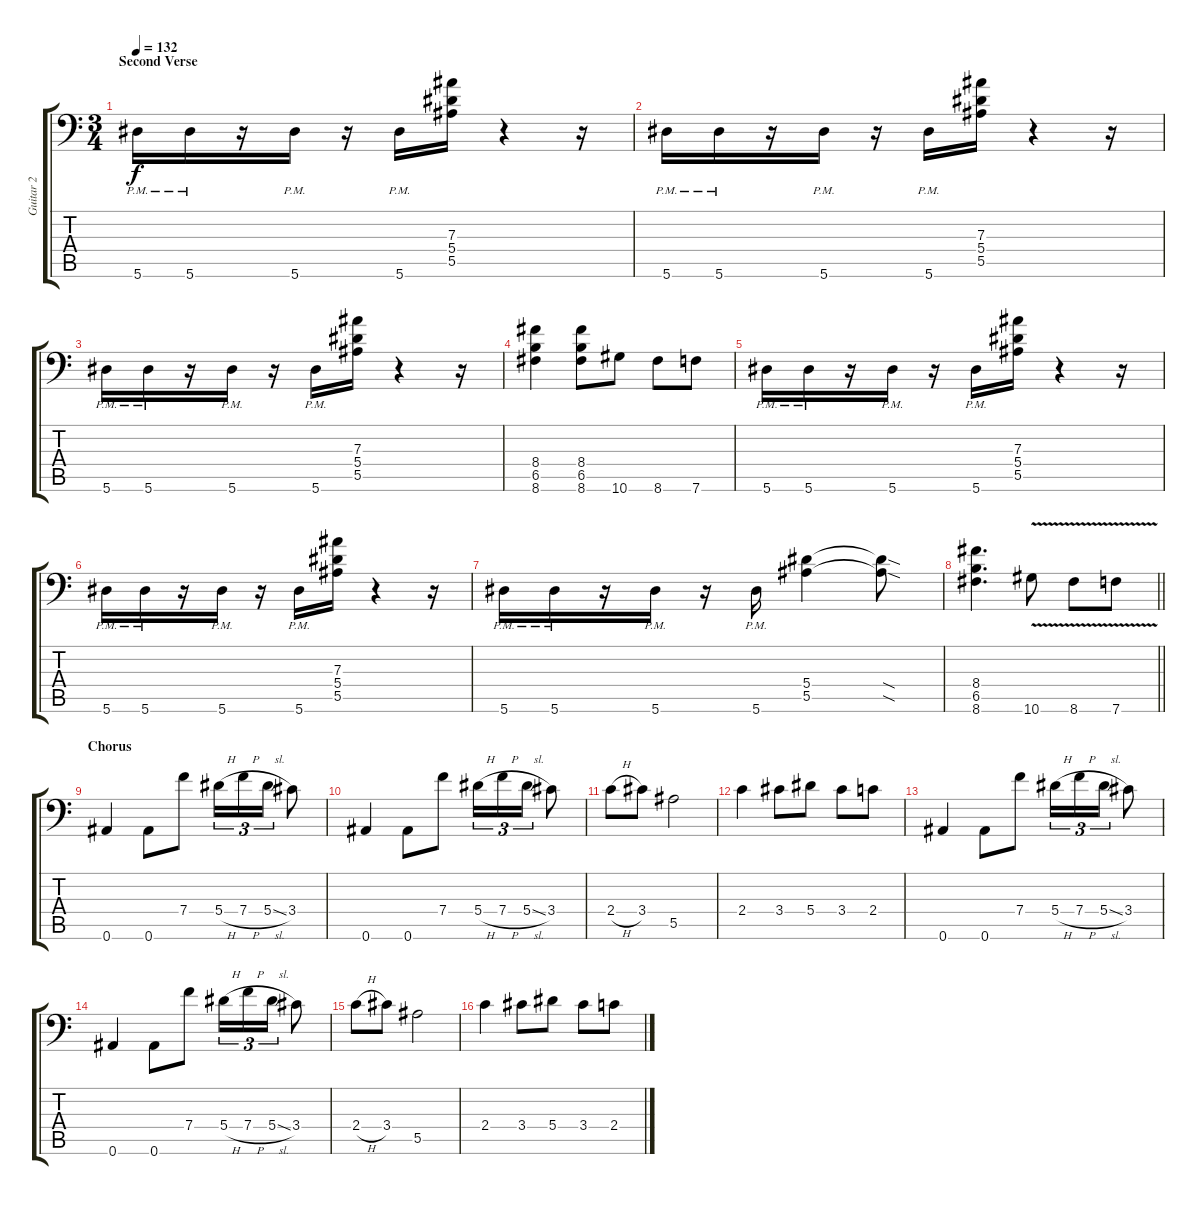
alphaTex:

\track ("Guitar 2" "Guitar 2") {instrument distortionguitar}
\staff {score tabs}
\tuning (C4 G3 Eb3 Bb2 F2 Bb1) {hide}
\ts (3 4)
\section ("" "Second Verse")
\tempo 132
\clef f4
\ks c
5.6{pm}.16{dy f} 5.6{pm}.16 r.16 5.6{pm}.16 r.16 5.6{pm}.16 (7.3 5.4 5.5).16 r.4 r.16 |
5.6{pm}.16 5.6{pm}.16 r.16 5.6{pm}.16 r.16 5.6{pm}.16 (7.3 5.4 5.5).16 r.4 r.16 |
5.6{pm}.16 5.6{pm}.16 r.16 5.6{pm}.16 r.16 5.6{pm}.16 (7.3 5.4 5.5).16 r.4 r.16 |
(8.4 6.5 8.6).4 (8.4 6.5 8.6).8 10.6.8 8.6.8 7.6.8 |
5.6{pm}.16 5.6{pm}.16 r.16 5.6{pm}.16 r.16 5.6{pm}.16 (7.3 5.4 5.5).16 r.4 r.16 |
5.6{pm}.16 5.6{pm}.16 r.16 5.6{pm}.16 r.16 5.6{pm}.16 (7.3 5.4 5.5).16 r.4 r.16 |
5.6{pm}.16 5.6{pm}.16 r.16 5.6{pm}.16 r.16 5.6{pm}.16 (5.4 5.5).4 (5.4{sod t} 5.5{sod t}).8 |
\barLineRight lightlight
(8.4 6.5 8.6).4{d} 10.6{v}.8 8.6{v}.8 7.6{v}.8 |
\section ("" "Chorus")
0.6.4 0.6.8 7.4.8 5.4{h}.16{tu (3 2)} 7.4{h}.16{tu (3 2)} 5.4{sl}.16{tu (3 2)} 3.4.8 |
0.6.4 0.6.8 7.4.8 5.4{h}.16{tu (3 2)} 7.4{h}.16{tu (3 2)} 5.4{sl}.16{tu (3 2)} 3.4.8 |
2.4{h}.8 3.4.8 5.5.2 |
2.4.4 3.4.8 5.4.8 3.4.8 2.4.8 |
0.6.4 0.6.8 7.4.8 5.4{h}.16{tu (3 2)} 7.4{h}.16{tu (3 2)} 5.4{sl}.16{tu (3 2)} 3.4.8 |
0.6.4 0.6.8 7.4.8 5.4{h}.16{tu (3 2)} 7.4{h}.16{tu (3 2)} 5.4{sl}.16{tu (3 2)} 3.4.8 |
2.4{h}.8 3.4.8 5.5.2 |
2.4.4 3.4.8 5.4.8 3.4.8 2.4.8
